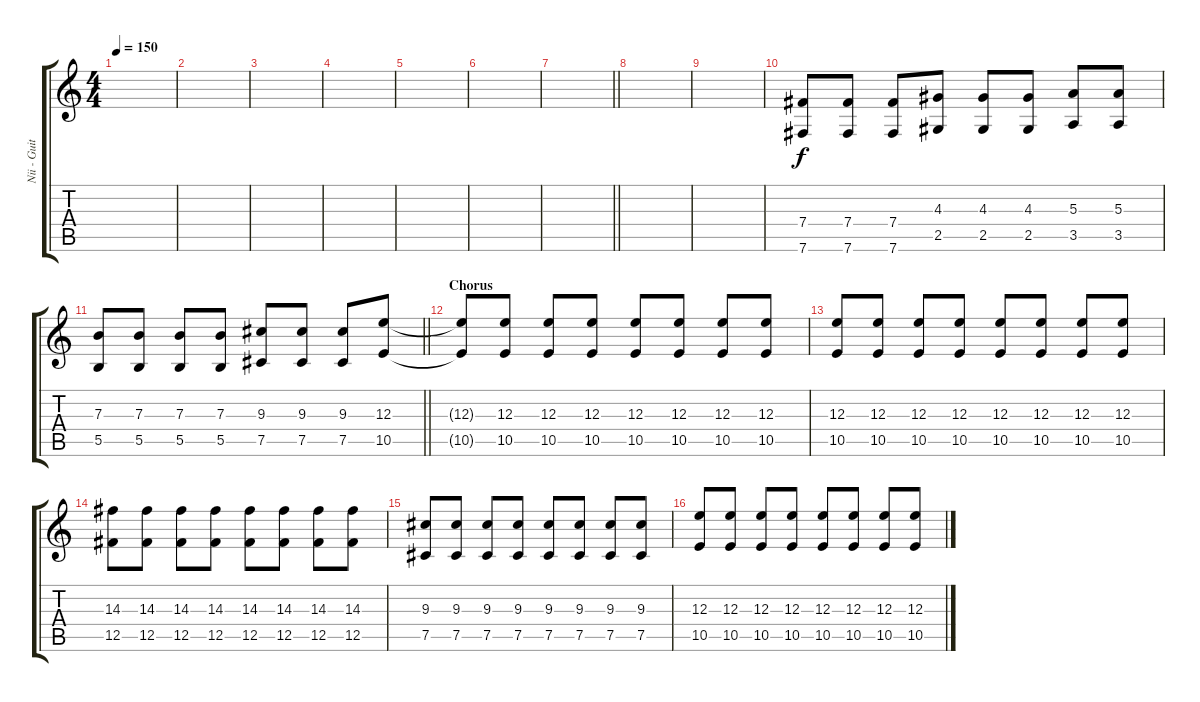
\track ("Nii - Guitar 2" "Nii - Guit") {instrument electricguitarjazz}
\staff {score tabs}
\tuning (Db4 Ab3 E3 B2 Gb2 B1) {hide}
\ts (4 4)
\tempo 150
\clef g2
\ks c
|
|
|
|
|
|
\barLineRight lightlight
|
|
|
(7.4 7.6).8{instrument distortionguitar} (7.4 7.6).8 (7.4 7.6).8 (4.3 2.5).8 (4.3 2.5).8 (4.3 2.5).8 (5.3 3.5).8 (5.3 3.5).8 |
\barLineRight lightlight
(7.3 5.5).8 (7.3 5.5).8 (7.3 5.5).8 (7.3 5.5).8 (9.3 7.5).8 (9.3 7.5).8 (9.3 7.5).8 (12.3 10.5).8{instrument overdrivenguitar} |
\section ("" "Chorus")
(12.3{t} 10.5{t}).8 (12.3 10.5).8 (12.3 10.5).8 (12.3 10.5).8 (12.3 10.5).8 (12.3 10.5).8 (12.3 10.5).8 (12.3 10.5).8 |
(12.3 10.5).8 (12.3 10.5).8 (12.3 10.5).8 (12.3 10.5).8 (12.3 10.5).8 (12.3 10.5).8 (12.3 10.5).8 (12.3 10.5).8 |
(14.3 12.5).8 (14.3 12.5).8 (14.3 12.5).8 (14.3 12.5).8 (14.3 12.5).8 (14.3 12.5).8 (14.3 12.5).8 (14.3 12.5).8 |
(9.3 7.5).8 (9.3 7.5).8 (9.3 7.5).8 (9.3 7.5).8 (9.3 7.5).8 (9.3 7.5).8 (9.3 7.5).8 (9.3 7.5).8 |
(12.3 10.5).8 (12.3 10.5).8 (12.3 10.5).8 (12.3 10.5).8 (12.3 10.5).8 (12.3 10.5).8 (12.3 10.5).8 (12.3 10.5).8
